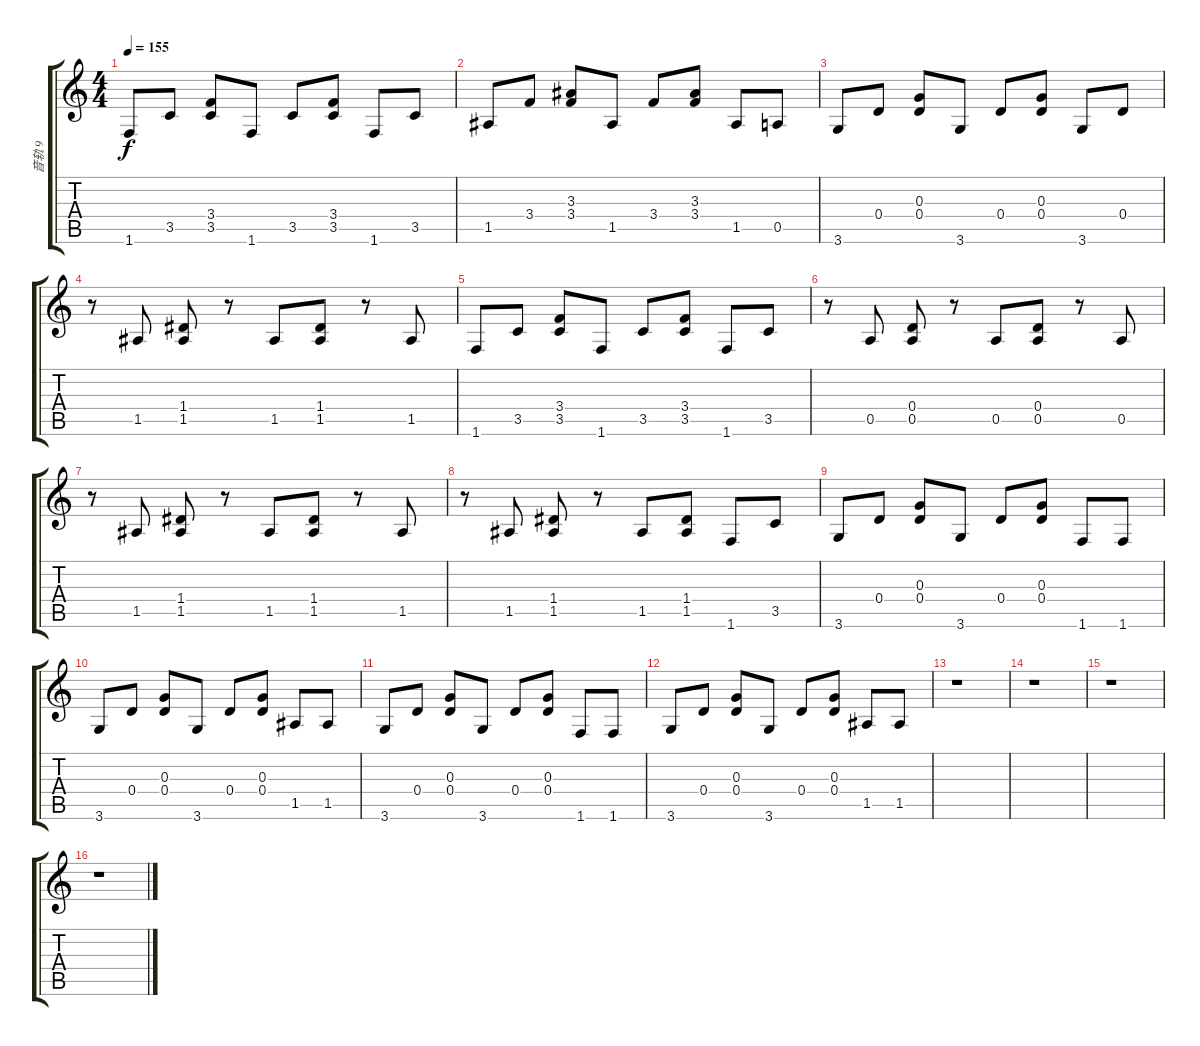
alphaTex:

\track ("音轨 9" "音轨 9") {instrument distortionguitar}
\staff {score tabs}
\tuning (E4 B3 G3 D3 A2 E2) {hide}
\ts (4 4)
\tempo 155
\clef g2
\ks c
1.6.8{dy f} 3.5.8 (3.4 3.5).8 1.6.8 3.5.8 (3.4 3.5).8 1.6.8 3.5.8 |
1.5.8 3.4.8 (3.3 3.4).8 1.5.8 3.4.8 (3.3 3.4).8 1.5.8 0.5.8 |
3.6.8 0.4.8 (0.3 0.4).8 3.6.8 0.4.8 (0.3 0.4).8 3.6.8 0.4.8 |
r.8 1.5.8 (1.4 1.5).8 r.8 1.5.8 (1.4 1.5).8 r.8 1.5.8 |
1.6.8 3.5.8 (3.4 3.5).8 1.6.8 3.5.8 (3.4 3.5).8 1.6.8 3.5.8 |
r.8 0.5.8 (0.4 0.5).8 r.8 0.5.8 (0.4 0.5).8 r.8 0.5.8 |
r.8 1.5.8 (1.4 1.5).8 r.8 1.5.8 (1.4 1.5).8 r.8 1.5.8 |
r.8 1.5.8 (1.4 1.5).8 r.8 1.5.8 (1.4 1.5).8 1.6.8 3.5.8 |
3.6.8 0.4.8 (0.3 0.4).8 3.6.8 0.4.8 (0.3 0.4).8 1.6.8 1.6.8 |
3.6.8 0.4.8 (0.3 0.4).8 3.6.8 0.4.8 (0.3 0.4).8 1.5.8 1.5.8 |
3.6.8 0.4.8 (0.3 0.4).8 3.6.8 0.4.8 (0.3 0.4).8 1.6.8 1.6.8 |
3.6.8 0.4.8 (0.3 0.4).8 3.6.8 0.4.8 (0.3 0.4).8 1.5.8 1.5.8 |
r.1 |
r.1 |
r.1 |
r.1
